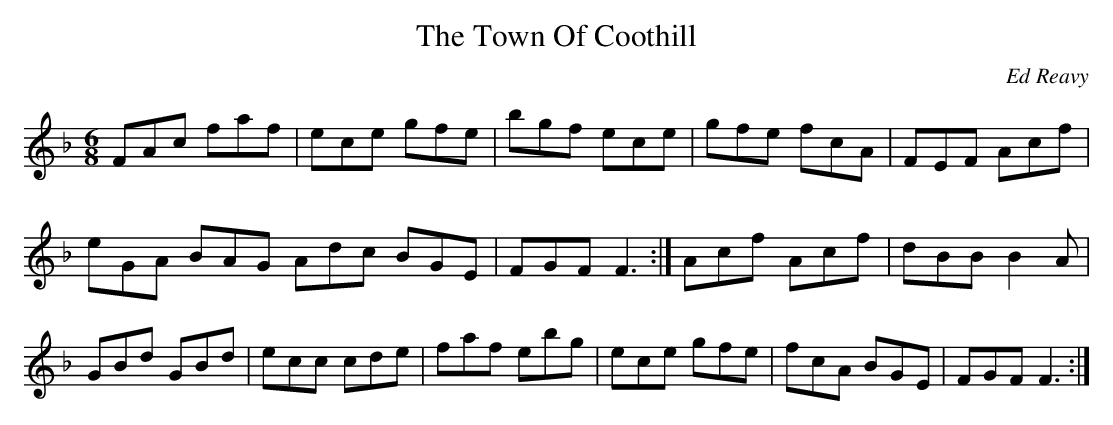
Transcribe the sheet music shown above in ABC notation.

X:1
T:The Town Of Coothill
C:Ed Reavy
M:6/8
L:1/8
K:F
FAc faf|ece gfe|bgf ece|gfe fcA|FEF Acf|
eGA BAG Adc BGE|FGF F3:|Acf Acf|dBB B2 A|
GBd GBd|ecc cde|faf ebg|ece gfe|fcA BGE|FGF F3:|
